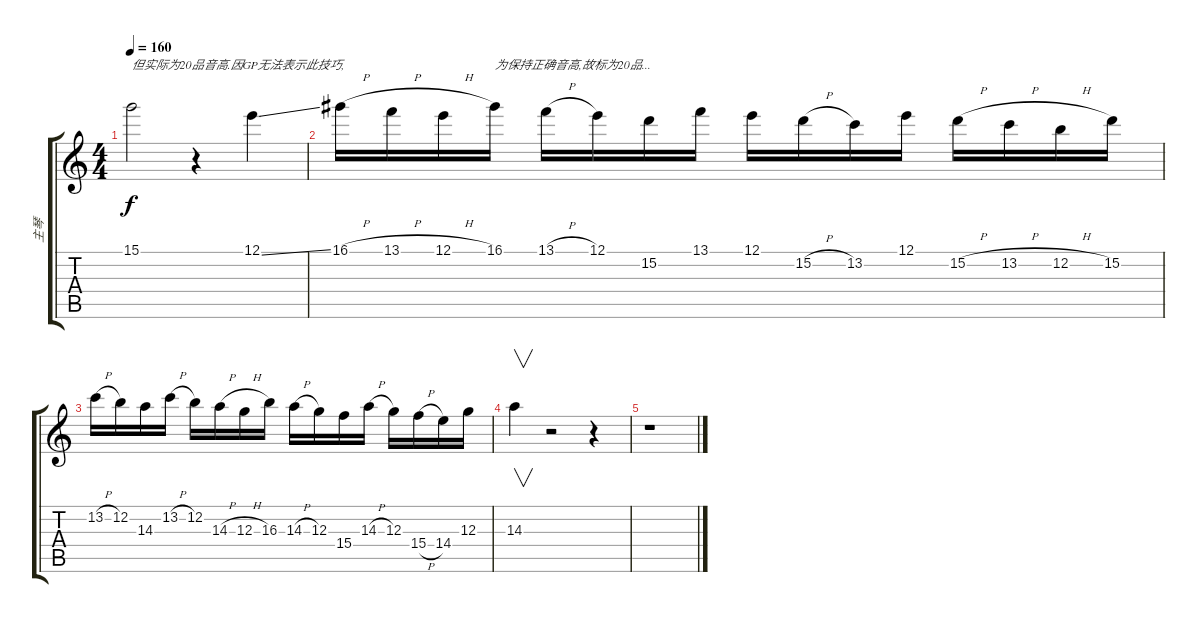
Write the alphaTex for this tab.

\track ("主琴" "主琴") {instrument distortionguitar}
\staff {score tabs}
\tuning (E4 B3 G3 D3 A2 E2) {hide}
\ts (4 4)
\tempo 160
\clef g2
\ks c
15.1{t}.2{txt "但实际为20品音高.因GP无法表示此技巧," dy f} r.4 12.1{ss}.4 |
16.1{h}.16 13.1{h}.16 12.1{h}.16 16.1.16{txt "为保持正确音高,故标为20品..."} 13.1{h}.16 12.1.16 15.2.16 13.1.16 12.1.16 15.2{h}.16 13.2.16 12.1.16 15.2{h}.16 13.2{h}.16 12.2{h}.16 15.2.16 |
13.2{h}.16 12.2.16 14.3.16 13.2{h}.16 12.2.16 14.3{h}.16 12.3{h}.16 16.3.16 14.3{h}.16 12.3.16 15.4.16 14.3{h}.16 12.3.16 15.4{h}.16 14.4.16 12.3.16 |
14.3.4{v} r.2 r.4 |
r.1
